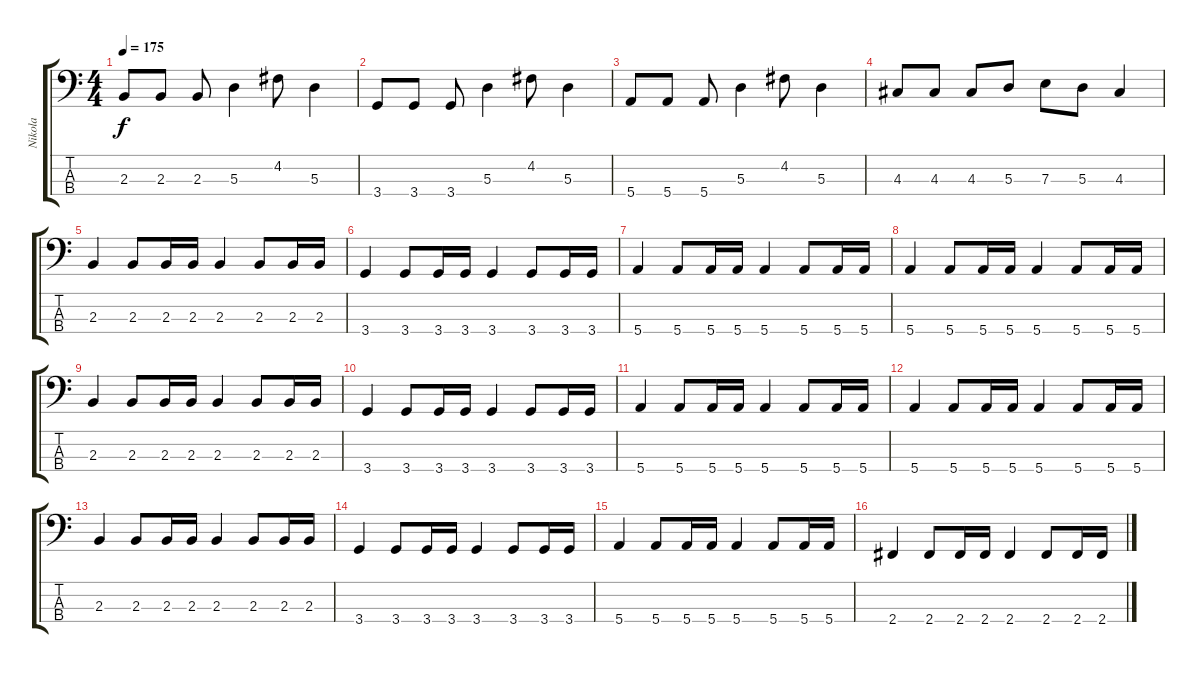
\track ("Nikola" "Nikola") {instrument electricbasspick}
\staff {score tabs}
\tuning (G2 D2 A1 E1) {hide}
\ts (4 4)
\tempo 175
\clef f4
\ks c
2.3.8{dy f} 2.3.8 2.3.8 5.3.4 4.2.8 5.3.4 |
3.4.8 3.4.8 3.4.8 5.3.4 4.2.8 5.3.4 |
5.4.8 5.4.8 5.4.8 5.3.4 4.2.8 5.3.4 |
4.3.8 4.3.8 4.3.8 5.3.8 7.3.8 5.3.8 4.3.4 |
2.3.4 2.3.8 2.3.16 2.3.16 2.3.4 2.3.8 2.3.16 2.3.16 |
3.4.4 3.4.8 3.4.16 3.4.16 3.4.4 3.4.8 3.4.16 3.4.16 |
5.4.4 5.4.8 5.4.16 5.4.16 5.4.4 5.4.8 5.4.16 5.4.16 |
5.4.4 5.4.8 5.4.16 5.4.16 5.4.4 5.4.8 5.4.16 5.4.16 |
2.3.4 2.3.8 2.3.16 2.3.16 2.3.4 2.3.8 2.3.16 2.3.16 |
3.4.4 3.4.8 3.4.16 3.4.16 3.4.4 3.4.8 3.4.16 3.4.16 |
5.4.4 5.4.8 5.4.16 5.4.16 5.4.4 5.4.8 5.4.16 5.4.16 |
5.4.4 5.4.8 5.4.16 5.4.16 5.4.4 5.4.8 5.4.16 5.4.16 |
2.3.4 2.3.8 2.3.16 2.3.16 2.3.4 2.3.8 2.3.16 2.3.16 |
3.4.4 3.4.8 3.4.16 3.4.16 3.4.4 3.4.8 3.4.16 3.4.16 |
5.4.4 5.4.8 5.4.16 5.4.16 5.4.4 5.4.8 5.4.16 5.4.16 |
2.4.4 2.4.8 2.4.16 2.4.16 2.4.4 2.4.8 2.4.16 2.4.16
